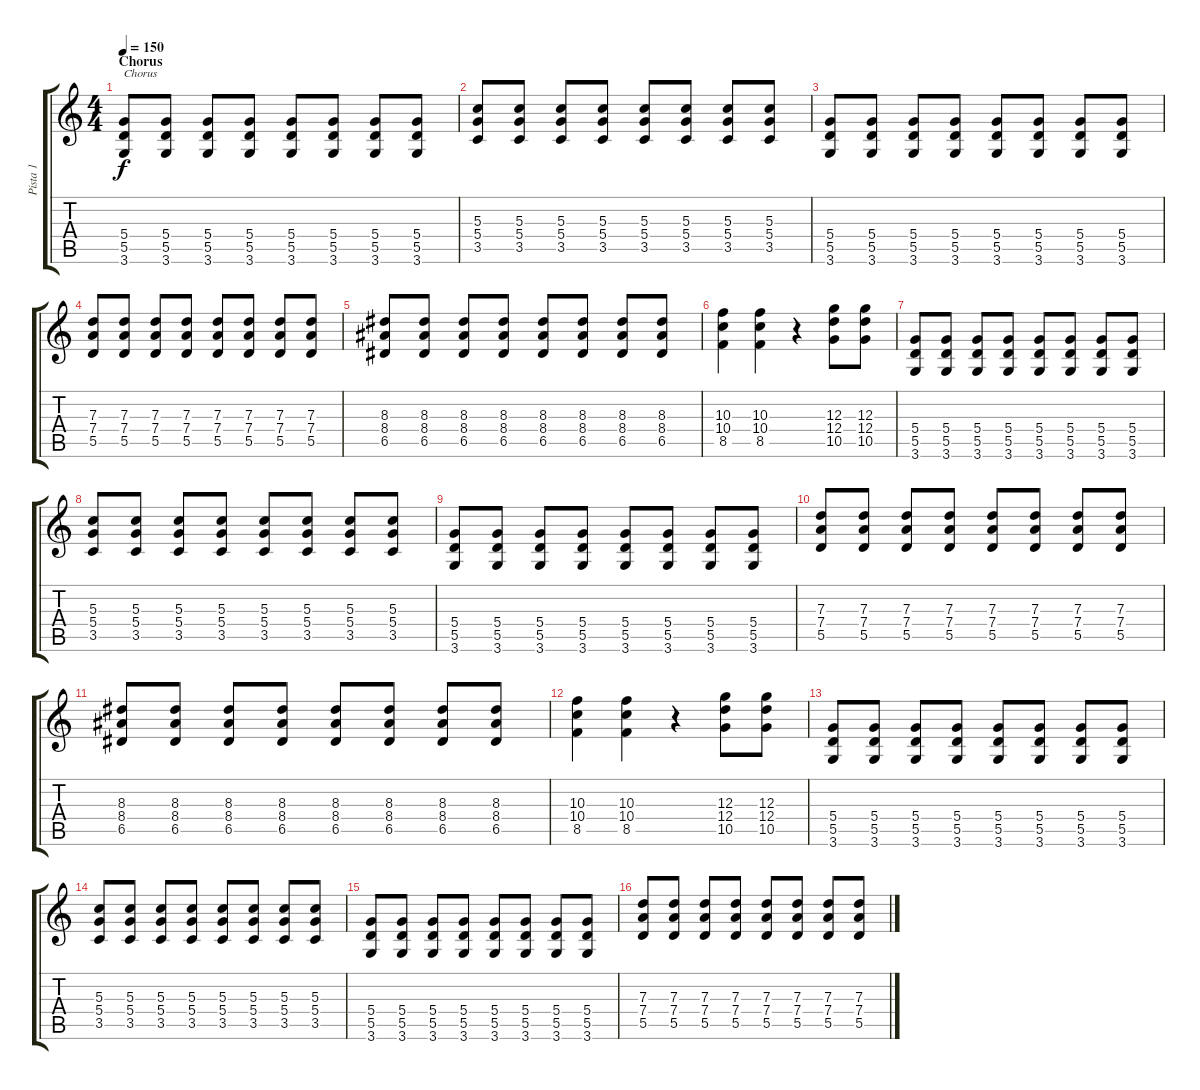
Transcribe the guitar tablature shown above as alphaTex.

\track ("Pista 1" "Pista 1") {instrument overdrivenguitar}
\staff {score tabs}
\tuning (E4 B3 G3 D3 A2 E2) {hide}
\ts (4 4)
\section ("" "Chorus")
\tempo 150
\clef g2
\ks c
(5.4 5.5 3.6).8{txt "Chorus" dy f} (5.4 5.5 3.6).8 (5.4 5.5 3.6).8 (5.4 5.5 3.6).8 (5.4 5.5 3.6).8 (5.4 5.5 3.6).8 (5.4 5.5 3.6).8 (5.4 5.5 3.6).8 |
(5.3 5.4 3.5).8 (5.3 5.4 3.5).8 (5.3 5.4 3.5).8 (5.3 5.4 3.5).8 (5.3 5.4 3.5).8 (5.3 5.4 3.5).8 (5.3 5.4 3.5).8 (5.3 5.4 3.5).8 |
(5.4 5.5 3.6).8 (5.4 5.5 3.6).8 (5.4 5.5 3.6).8 (5.4 5.5 3.6).8 (5.4 5.5 3.6).8 (5.4 5.5 3.6).8 (5.4 5.5 3.6).8 (5.4 5.5 3.6).8 |
(7.3 7.4 5.5).8 (7.3 7.4 5.5).8 (7.3 7.4 5.5).8 (7.3 7.4 5.5).8 (7.3 7.4 5.5).8 (7.3 7.4 5.5).8 (7.3 7.4 5.5).8 (7.3 7.4 5.5).8 |
(8.3 8.4 6.5).8 (8.3 8.4 6.5).8 (8.3 8.4 6.5).8 (8.3 8.4 6.5).8 (8.3 8.4 6.5).8 (8.3 8.4 6.5).8 (8.3 8.4 6.5).8 (8.3 8.4 6.5).8 |
(10.3 10.4 8.5).4 (10.3 10.4 8.5).4 r.4 (12.3 12.4 10.5).8 (12.3 12.4 10.5).8 |
(5.4 5.5 3.6).8 (5.4 5.5 3.6).8 (5.4 5.5 3.6).8 (5.4 5.5 3.6).8 (5.4 5.5 3.6).8 (5.4 5.5 3.6).8 (5.4 5.5 3.6).8 (5.4 5.5 3.6).8 |
(5.3 5.4 3.5).8 (5.3 5.4 3.5).8 (5.3 5.4 3.5).8 (5.3 5.4 3.5).8 (5.3 5.4 3.5).8 (5.3 5.4 3.5).8 (5.3 5.4 3.5).8 (5.3 5.4 3.5).8 |
(5.4 5.5 3.6).8 (5.4 5.5 3.6).8 (5.4 5.5 3.6).8 (5.4 5.5 3.6).8 (5.4 5.5 3.6).8 (5.4 5.5 3.6).8 (5.4 5.5 3.6).8 (5.4 5.5 3.6).8 |
(7.3 7.4 5.5).8 (7.3 7.4 5.5).8 (7.3 7.4 5.5).8 (7.3 7.4 5.5).8 (7.3 7.4 5.5).8 (7.3 7.4 5.5).8 (7.3 7.4 5.5).8 (7.3 7.4 5.5).8 |
(8.3 8.4 6.5).8 (8.3 8.4 6.5).8 (8.3 8.4 6.5).8 (8.3 8.4 6.5).8 (8.3 8.4 6.5).8 (8.3 8.4 6.5).8 (8.3 8.4 6.5).8 (8.3 8.4 6.5).8 |
(10.3 10.4 8.5).4 (10.3 10.4 8.5).4 r.4 (12.3 12.4 10.5).8 (12.3 12.4 10.5).8 |
(5.4 5.5 3.6).8 (5.4 5.5 3.6).8 (5.4 5.5 3.6).8 (5.4 5.5 3.6).8 (5.4 5.5 3.6).8 (5.4 5.5 3.6).8 (5.4 5.5 3.6).8 (5.4 5.5 3.6).8 |
(5.3 5.4 3.5).8 (5.3 5.4 3.5).8 (5.3 5.4 3.5).8 (5.3 5.4 3.5).8 (5.3 5.4 3.5).8 (5.3 5.4 3.5).8 (5.3 5.4 3.5).8 (5.3 5.4 3.5).8 |
(5.4 5.5 3.6).8 (5.4 5.5 3.6).8 (5.4 5.5 3.6).8 (5.4 5.5 3.6).8 (5.4 5.5 3.6).8 (5.4 5.5 3.6).8 (5.4 5.5 3.6).8 (5.4 5.5 3.6).8 |
(7.3 7.4 5.5).8 (7.3 7.4 5.5).8 (7.3 7.4 5.5).8 (7.3 7.4 5.5).8 (7.3 7.4 5.5).8 (7.3 7.4 5.5).8 (7.3 7.4 5.5).8 (7.3 7.4 5.5).8
